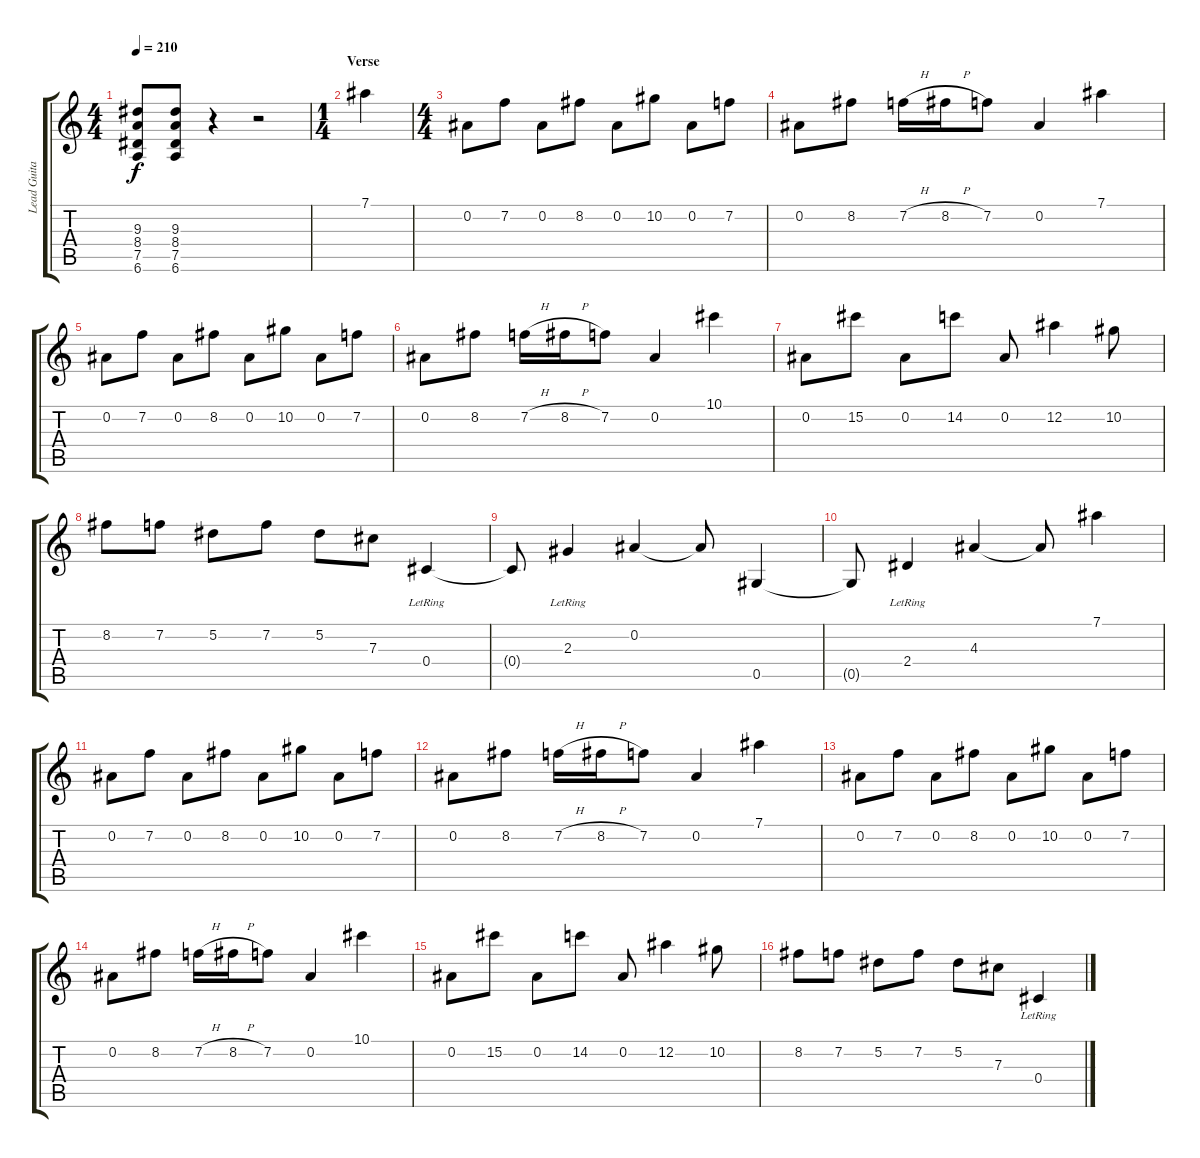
\track ("Lead Guitar" "Lead Guita") {instrument distortionguitar}
\staff {score tabs}
\tuning (Eb4 Bb3 Gb3 Db3 Ab2 Eb2) {hide}
\ts (4 4)
\tempo 210
\clef g2
\ks c
(9.3 8.4 7.5 6.6).8{dy f} (9.3 8.4 7.5 6.6).8 r.4 r.2 |
\ts (1 4)
\section ("" "Verse")
7.1.4 |
\ts (4 4)
0.2.8 7.2.8 0.2.8 8.2.8 0.2.8 10.2.8 0.2.8 7.2.8 |
0.2.8 8.2.8 7.2{h}.16 8.2{h}.16 7.2.8 0.2.4 7.1.4 |
0.2.8 7.2.8 0.2.8 8.2.8 0.2.8 10.2.8 0.2.8 7.2.8 |
0.2.8 8.2.8 7.2{h}.16 8.2{h}.16 7.2.8 0.2.4 10.1.4 |
0.2.8 15.2.8 0.2.8 14.2.8 0.2.8 12.2.4 10.2.8 |
8.2.8 7.2.8 5.2.8 7.2.8 5.2.8 7.3.8 0.4{lr}.4 |
0.4{t}.8 2.3{lr}.4 0.2.4 0.2{t}.8 0.5.4 |
0.5{t}.8 2.4{lr}.4 4.3.4 4.3{t}.8 7.1.4 |
0.2.8 7.2.8 0.2.8 8.2.8 0.2.8 10.2.8 0.2.8 7.2.8 |
0.2.8 8.2.8 7.2{h}.16 8.2{h}.16 7.2.8 0.2.4 7.1.4 |
0.2.8 7.2.8 0.2.8 8.2.8 0.2.8 10.2.8 0.2.8 7.2.8 |
0.2.8 8.2.8 7.2{h}.16 8.2{h}.16 7.2.8 0.2.4 10.1.4 |
0.2.8 15.2.8 0.2.8 14.2.8 0.2.8 12.2.4 10.2.8 |
8.2.8 7.2.8 5.2.8 7.2.8 5.2.8 7.3.8 0.4{lr}.4
